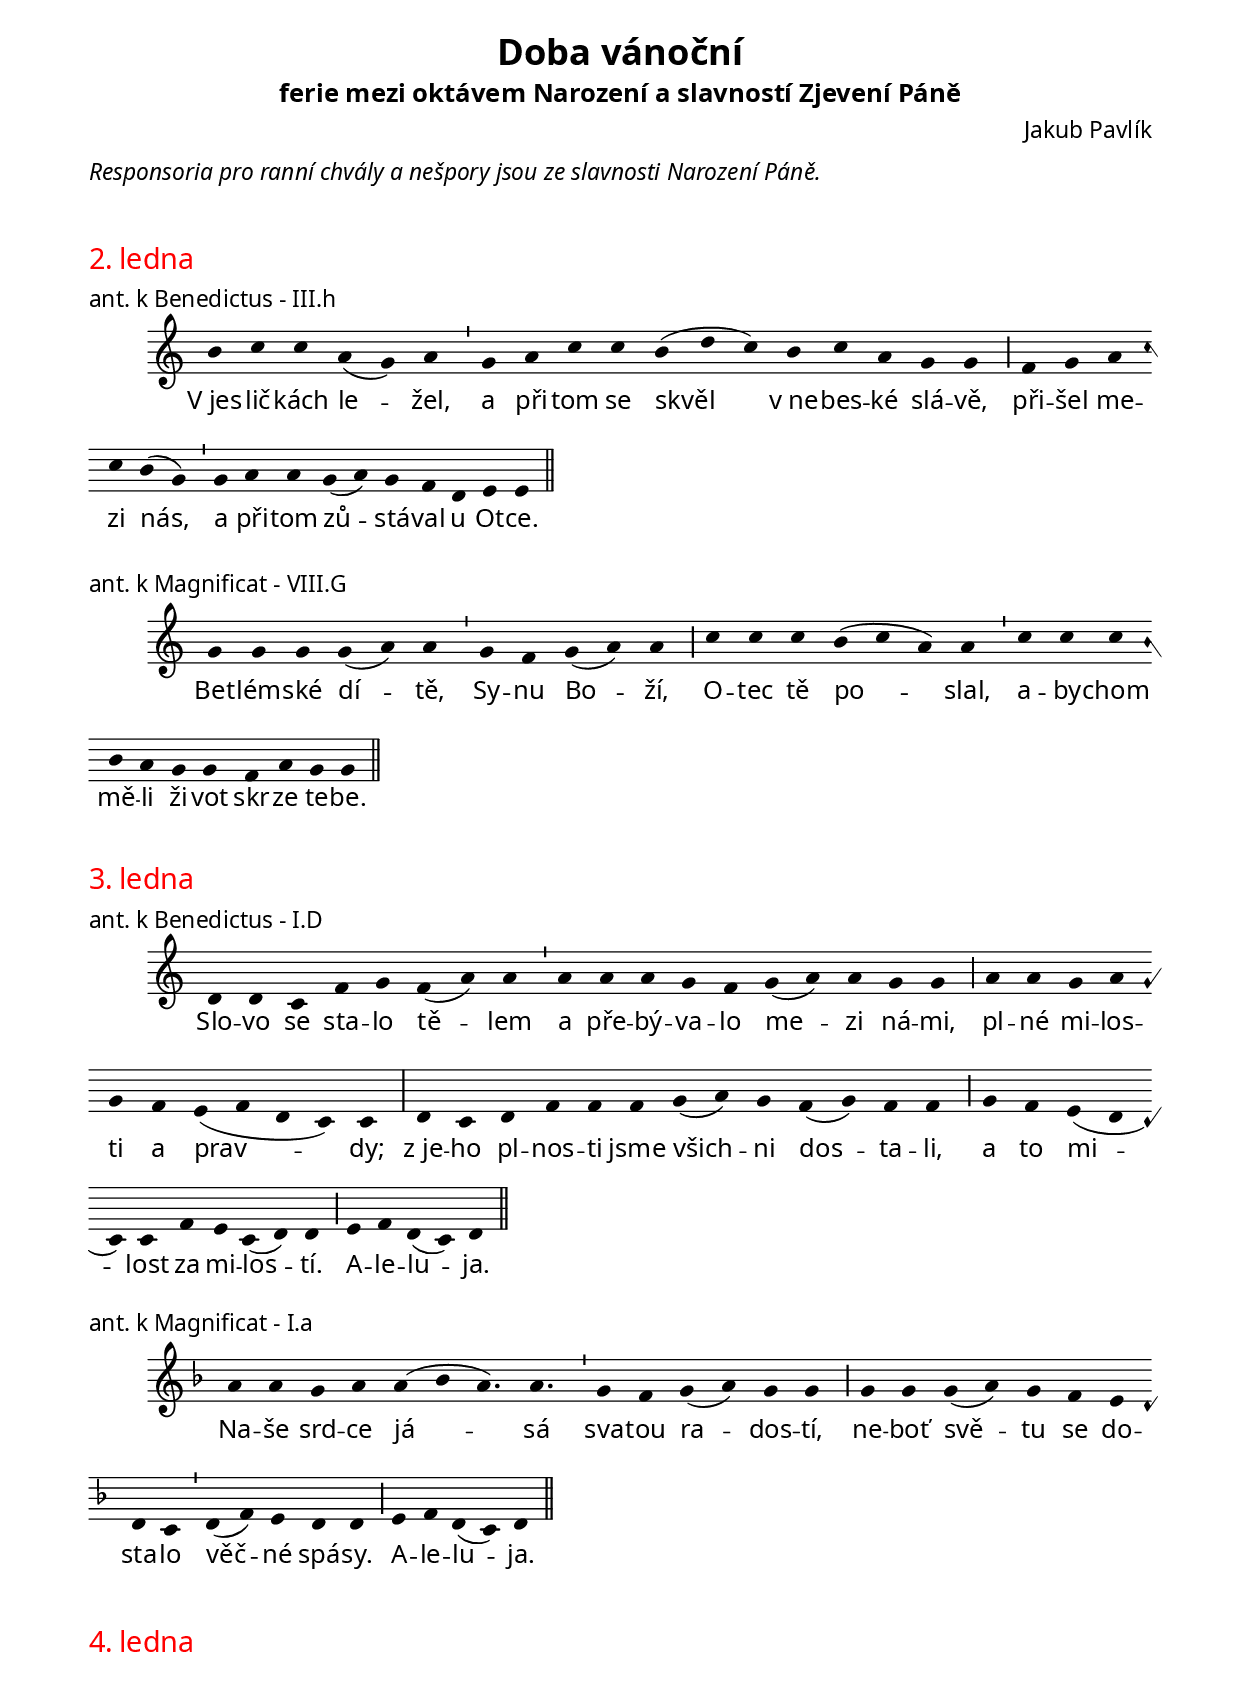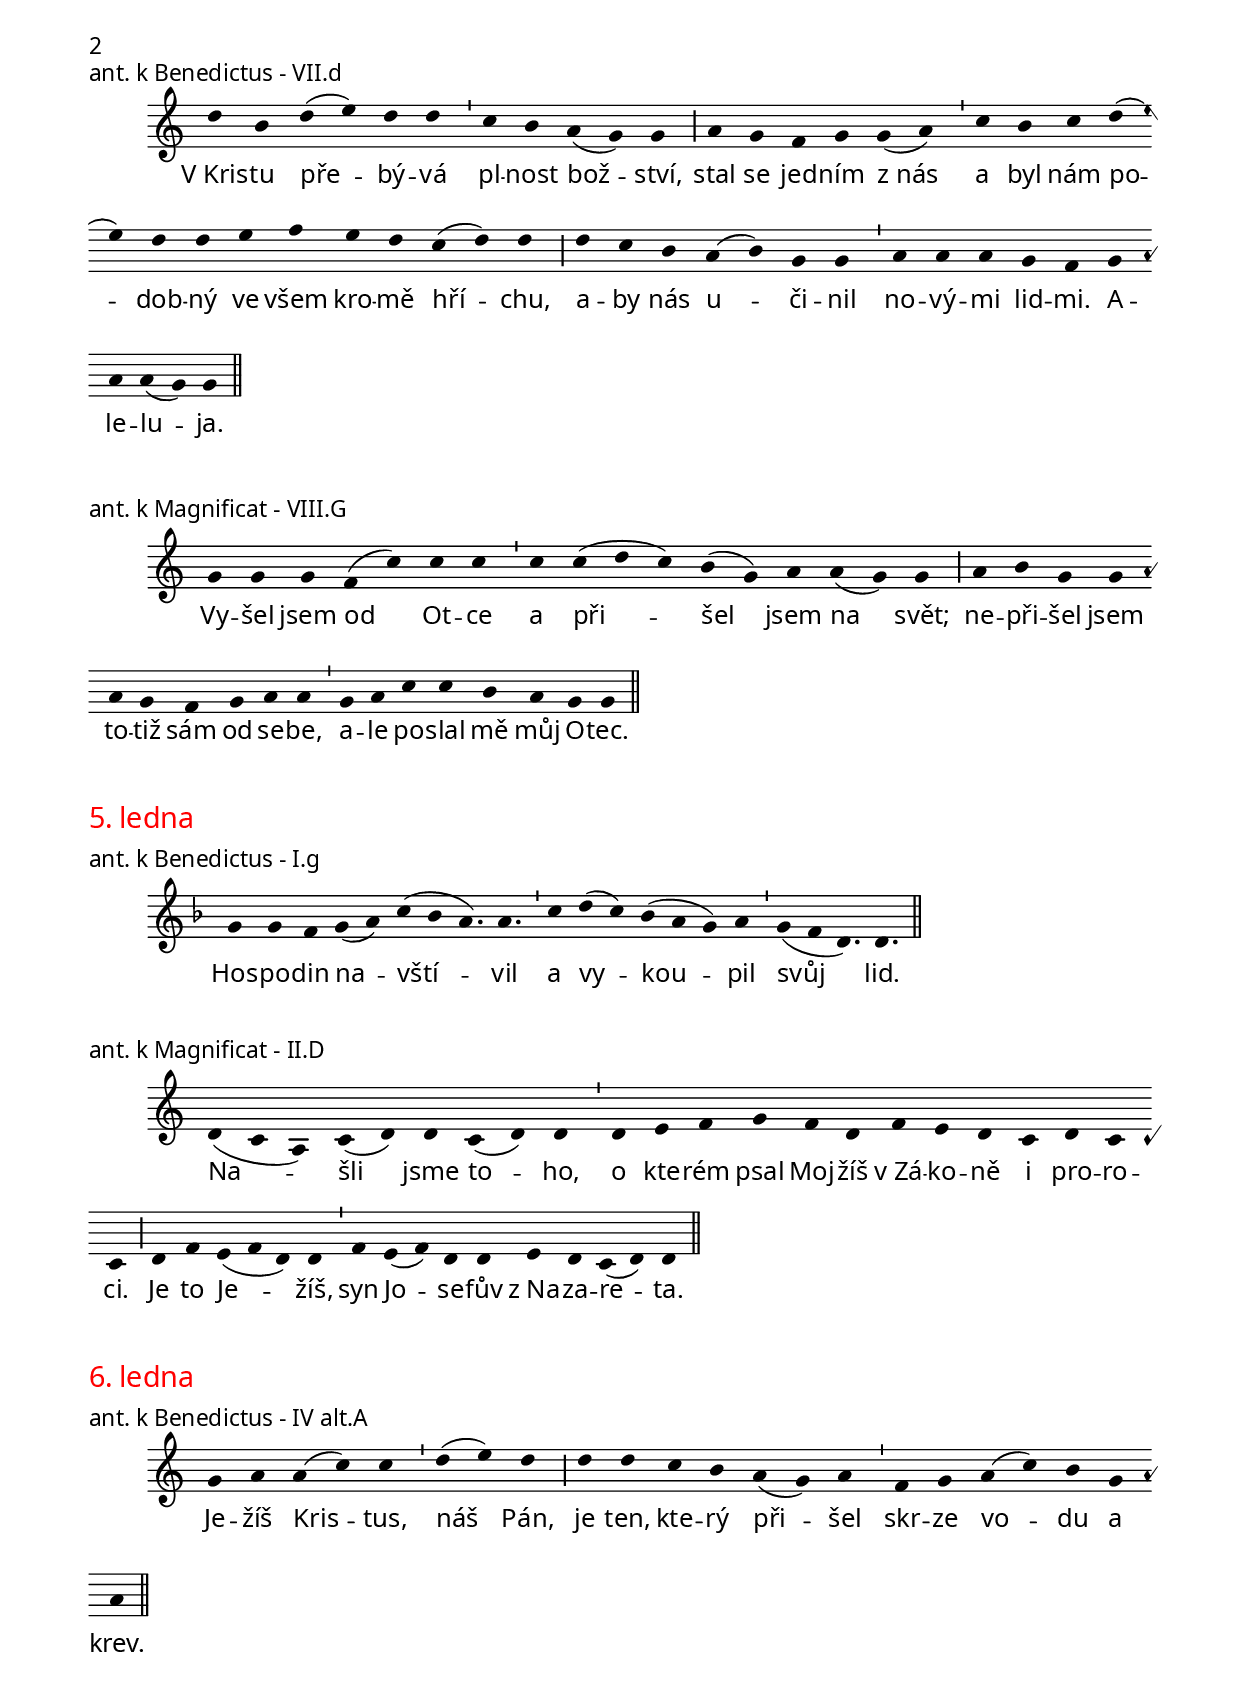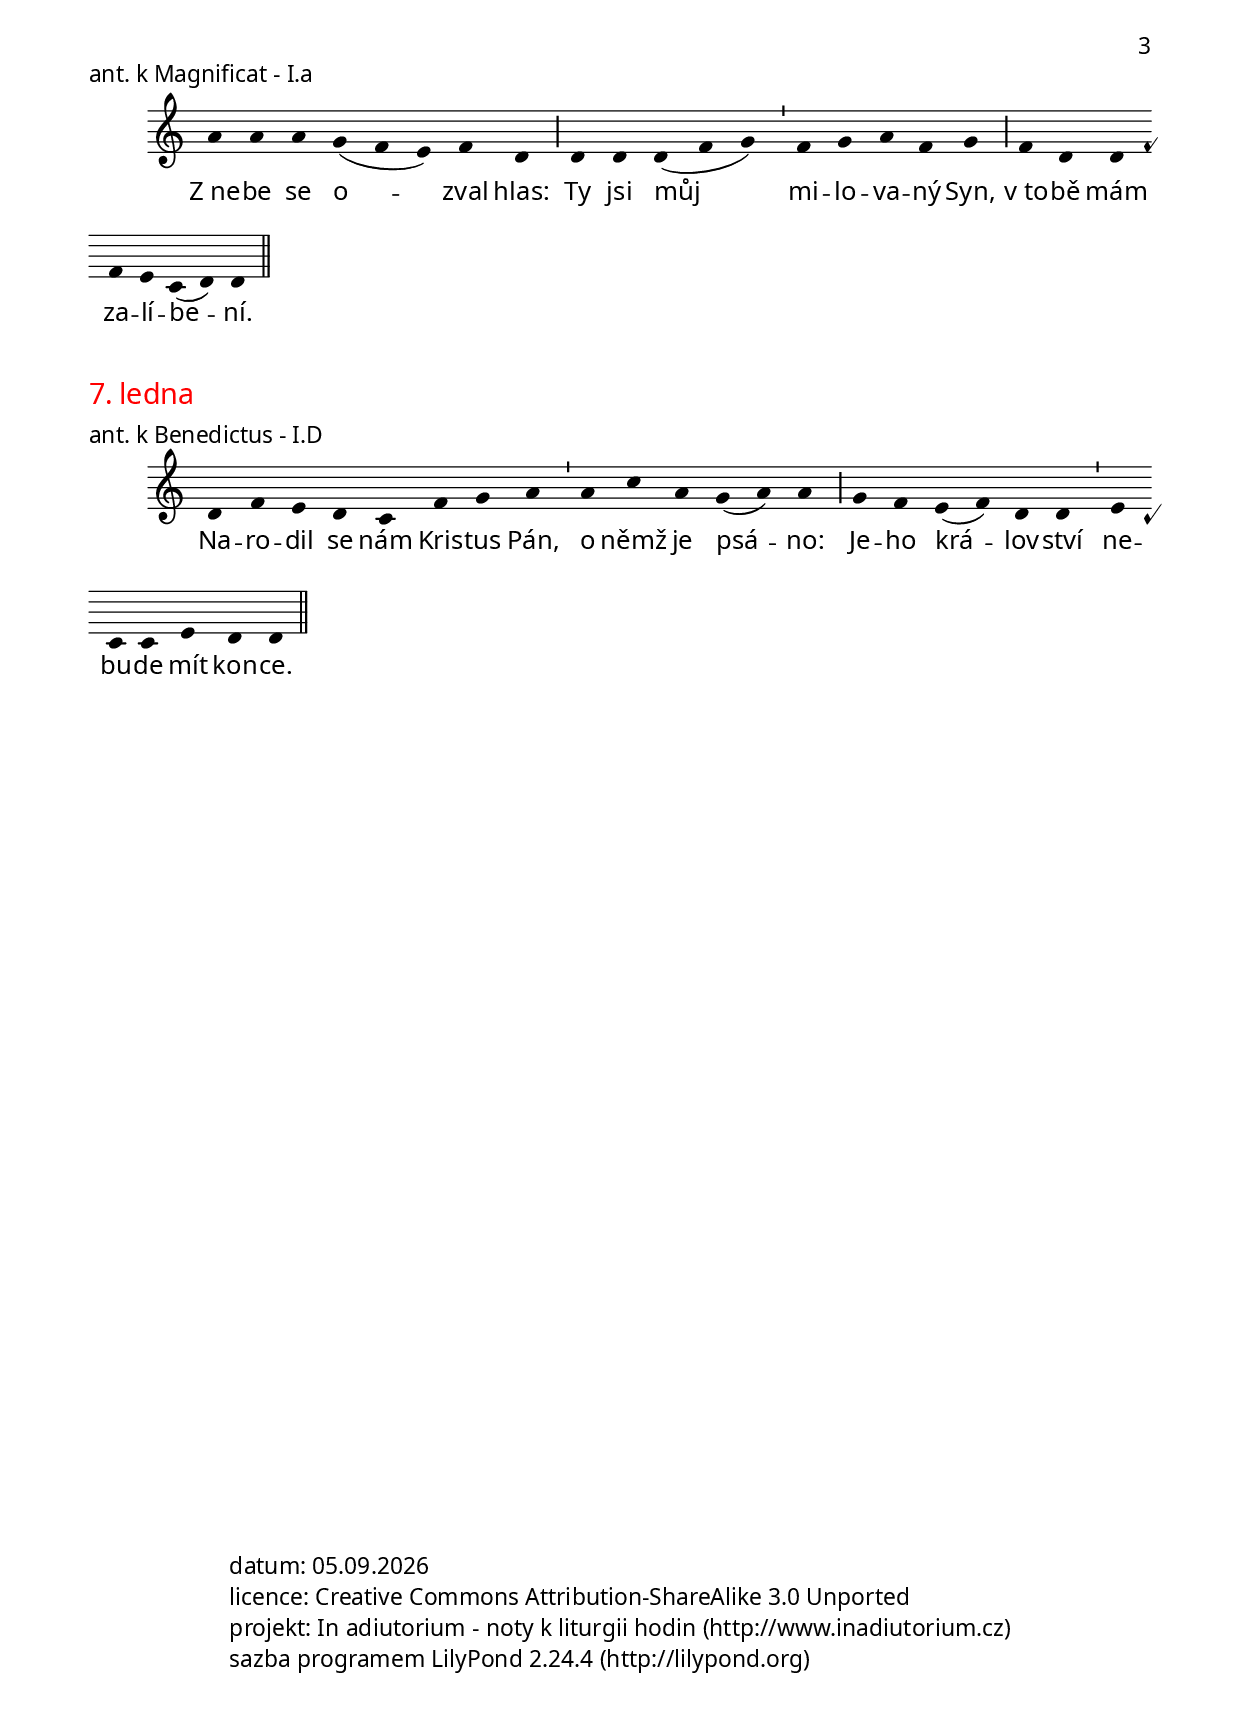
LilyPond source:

\version "2.17.24"

\header {
  title = "Doba vánoční"
  subtitle = "ferie mezi oktávem Narození a slavností Zjevení Páně"
  composer = "Jakub Pavlík"
}

\include "spolecne.ly"

\markup\italic{
  Responsoria pro ranní chvály a nešpory jsou ze slavnosti Narození Páně.
}

\markup\nadpisDen{2. ledna}

\score {
  \relative c'' {
    \choralniRezim
    b4 c c a( g) a \barMin
    g a c c b( d c) b c a g g \barMaior
    f g a c b( g) \barMin
    g a a g( a) g f d e e \barFinalis
  }
  \addlyrics {
    V_jes -- lič -- kách le -- žel,
    a při -- tom se skvěl v_ne -- bes -- ké slá -- vě,
    při -- šel me -- zi nás,
    a při -- tom zů -- stá -- val u Ot -- ce.
  }
  \header {
    quid = "ant. k Benedictus"
    modus = "III"
    differentia = "h"
    fons = "zcela volná inspirace (nejprve mimovolná) antifonou vanoce_narozenipane.ly#bohorodicka-1ne-a2"
    psalmus = ""
    id = "2aben"
    piece = \markup {\sestavTitulekBezZalmu}
  }
}

\score {
  \relative c'' {
    \choralniRezim
    g4 g g g( a) a \barMin
    g f g( a) a \barMaior
    c c c b( c a) a \barMin
    c c c b a g g f a g g \barFinalis
  }
  \addlyrics {
    Bet -- lém -- ské dí -- tě,
    Sy -- nu Bo -- ží,
    O -- tec tě po -- slal,
    a -- by -- chom mě -- li ži -- vot skr -- ze te -- be.
  }
  \header {
    quid = "ant. k Magnificat"
    modus = "VIII"
    differentia = "G"
    psalmus = ""
    placet = "mdlá"
    id = "2amag"
    piece = \markup {\sestavTitulekBezZalmu}
  }
}

\markup\nadpisDen{3. ledna}

\score {
  \relative c' {
    \choralniRezim
    d4 d c f g f( a) a \barMin
    a a a g f g( a) a g g \barMaior
    a a g a g f e( f d c) c \barMax
    d c d f f f g( a) g f( g) f f \barMaior
    g f e( d c) c f e c( d) d \barMaior
    e f d( c) d \barFinalis
  }
  \addlyrics {
    Slo -- vo se sta -- lo tě -- lem
    a pře -- bý -- va -- lo me -- zi ná -- mi,
    pl -- né mi -- los -- ti a prav -- dy;
    z_je -- ho pl -- nos -- ti jsme všich -- ni dos -- ta -- li,
    a to mi -- lost za mi -- los -- tí.
    A -- le -- lu -- ja.
  }
  \header {
    quid = "ant. k Benedictus"
    modus = "I"
    differentia = "D"
    psalmus = ""
    id = "3aben"
    piece = \markup {\sestavTitulekBezZalmu}
  }
}

\score {
  \relative c'' {
    \key f \major
    \choralniRezim
    a4 a g a a( bes a4.) a \barMin g4 f g( a) g g \barMaior
    g g g( a) g f e d c \barMin d( f) e d d \barMaior
    e f d( c) d \barFinalis
  }
  \addlyrics {
    Na -- še srd -- ce já -- sá sva -- tou ra -- dos -- tí,
    ne -- boť svě -- tu se do -- sta -- lo věč -- né spá -- sy.
    A -- le -- lu -- ja.
  }
  \header {
    quid = "ant. k Magnificat"
    modus = "I"
    differentia = "a"
    psalmus = ""
    id = "3amag"
    piece = \markup {\sestavTitulekBezZalmu}
  }
}

\markup\nadpisDen{4. ledna}

\score {
  \relative c'' {
    \choralniRezim
    d4 b d( e) d d \barMin
    c b a( g) g \barMaior
    a g f g g( a) \barMin
    c b c d( e) d d e f e d c( d) d \barMaior
    d c b a( b) g g \barMin a a a g f
    g a a( g) g \barFinalis
  }
  \addlyrics {
    V_Kris -- tu pře -- bý -- vá
    pl -- nost bož -- ství,
    stal se jed -- ním z_nás
    a byl nám po -- dob -- ný ve všem kro -- mě hří -- chu,
    a -- by nás u -- či -- nil no -- vý -- mi lid -- mi.
    A -- le -- lu -- ja.
  }
  \header {
    quid = "ant. k Benedictus"
    modus = "VII"
    differentia = "d"
    psalmus = ""
    id = "4aben"
    piece = \markup {\sestavTitulekBezZalmu}
  }
}

\score {
  \relative c'' {
    \choralniRezim
    g4 g g f( c') c c \barMin
    c c( d c) b( g) a a( g) g \barMaior
    a b g g a g f g a a \barMin
    g a c c b a g g \barFinalis
  }
  \addlyrics {
    Vy -- šel jsem od Ot -- ce
    a při -- šel jsem na svět;
    ne -- při -- šel jsem to -- tiž sám od se -- be,
    a -- le po -- slal mě můj O -- tec.
  }
  \header {
    quid = "ant. k Magnificat"
    modus = "VIII"
    differentia = "G"
    psalmus = ""
    fial = "velikonoce_nanebevstoupeni.ly#1ne-a1?zacatek=19"
    id = "4amag"
    piece = \markup {\sestavTitulekBezZalmu}
  }
}

\markup\nadpisDen{5. ledna}

\score {
  \relative c'' {
    \choralniRezim
    \key f\major
    g4 g f g( a)  c( bes a4.) a \barMin
    c4 d( c) bes( a g) a \barMin g( f d4.) d \barFinalis
  }
  \addlyrics {
    Hos -- po -- din na -- vští -- vil a vy -- kou -- pil svůj lid.
  }
  \header {
    quid = "ant. k Benedictus"
    modus = "I"
    differentia = "g"
    psalmus = ""
    id = "5aben"
    fons = "zaltar, patek lichych tydnu, k Benedictus"
    fial = "antifony/ferie_kantevgant.ly#t1-pa-ben"
    piece = \markup {\sestavTitulekBezZalmu}
  }
}

\score {
  \relative c' {
    \choralniRezim
    d4( c a) c( d) d c( d) d \barMin
    d e f g f d f e d c d c c \barMaior
    d f e( f d) d \barMin
    f e( f) d d e d c( d) d \barFinalis
  }
  \addlyrics {
    Na -- šli jsme to -- ho,
    o kte -- rém psal Moj -- žíš v_Zá -- ko -- ně i pro -- ro -- ci.
    Je to Je -- žíš,
    syn Jo -- se -- fův z_Na -- za -- re -- ta.
  }
  \header {
    quid = "ant. k Magnificat"
    modus = "II"
    differentia = "D"
    psalmus = ""
    fial = "sanktoral/0503filipjakub.ly#rch-aben?-aleluja&cast=1&konec=18"
    id = "5amag"
    piece = \markup {\sestavTitulekBezZalmu}
  }
}

\markup\nadpisDen{6. ledna}

\score {
  \relative c'' {
    \choralniRezim
    g4 a a( c) c \barMin
    d( e) d \barMaior
    d d c b a( g) a \barMin
    f g a( c) b g a \barFinalis
  }
  \addlyrics {
    Je -- žíš Kris -- tus,
    náš Pán,
    je ten, kte -- rý při -- šel
    skr -- ze vo -- du a krev.
  }
  \header {
    quid = "ant. k Benedictus"
    modus = "IV alt"
    differentia = "A"
    psalmus = ""
    id = "6aben"
    piece = \markup {\sestavTitulekBezZalmu}
  }
}

\score {
  \relative c'' {
    \choralniRezim
    a4 a a g( f e) f d \barMaior
    d d d( f g) \barMin f g a f g \barMaior
    f d d f e c( d) d \barFinalis
  }
  \addlyrics {
    Z_ne -- be se o -- zval hlas:
    Ty jsi můj mi -- lo -- va -- ný Syn,
    v_to -- bě mám za -- lí -- be -- ní.
  }
  \header {
    quid = "ant. k Magnificat"
    modus = "I"
    differentia = "a"
    psalmus = ""
    fial = "antifony/pust_nedeleC.ly#iimag2?cast=2,3&konec=6"
    id = "6amag"
    piece = \markup {\sestavTitulekBezZalmu}
  }
}

\markup\nadpisDen{7. ledna}

\score {
  \relative c' {
    \choralniRezim
    d4 f e d c f g a \barMin
    a c a g( a) a \barMaior
    g f e( f) d d \barMin
    e c c e d d \barFinalis
  }
  \addlyrics {
    Na -- ro -- dil se nám Kris -- tus Pán, o němž je psá -- no:
    Je -- ho krá -- lov -- ství ne -- bu -- de mít kon -- ce.
  }
  \header {
    quid = "ant. k Benedictus"
    modus = "I"
    differentia = "D"
    psalmus = ""
    id = "7aben"
    piece = \markup {\sestavTitulekBezZalmu}
  }
}